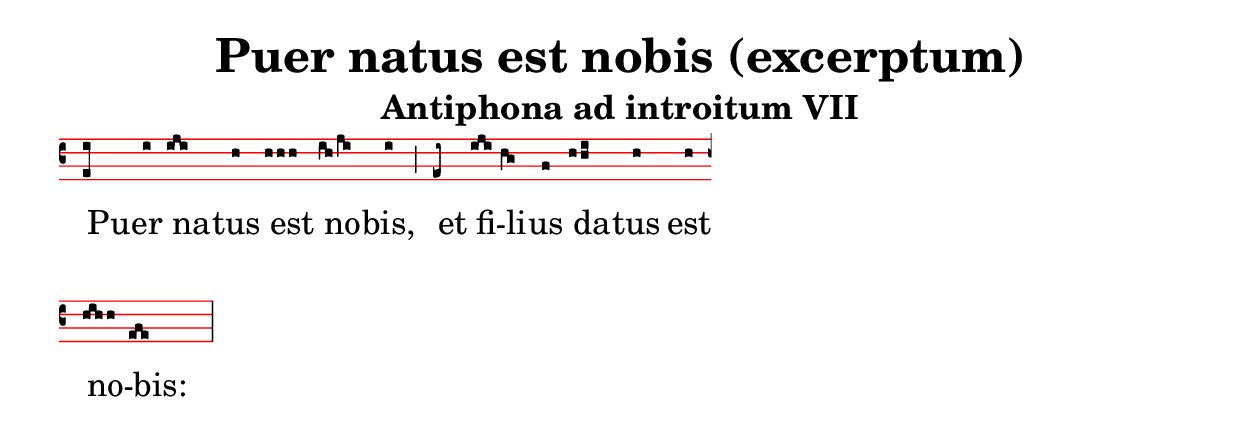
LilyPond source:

\version "2.3.22"
\header {
    title	= "Puer natus est nobis (excerptum)"
    subtitle	= "Antiphona ad introitum VII"
    texidoc = "

Demonstrate gregorian chant notation

This file pretty nicely demonstrates what still does
not work among ligatures: (i) horizontal spacing between ligatures and
lyrics aligment is broken; (ii) lily crashes when removing
Stem_engraver, but still using Slur_engraver (this is useful needed
for the \oldaddlyrics feature when no slurs are to be typeset); (iii)
episem causes a parse error (this used to work a while ago); (iv)
support for augmentum dots is missing; (v) accidentals must be placed
before the ligature (not demonstrated in this example)."

}

#(set-global-staff-size 26)
\include "gregorian-init.ly"

%%% N.B.: Yes, I know, the formatting of the following looks awful,
%%% but this is intentional for editorial purposes (simplifies some
%%% global search/replace operations in emacs).

cantus = \context VaticanaVoice = "cantus"  {
  \[ g4\melisma %%% Pu-
    \pes
    d'\melismaEnd
  \]
  d'		%%% er
  \[ d'\melisma %%% na-
    \pes e' \flexa
    d'\melismaEnd
  \]
  c'		%%% tus
  \[ c'\melisma %%% est
    c'
    c'\melismaEnd
  \]
  \[ d'\melisma %%% no-
    \flexa c' e' \flexa
    d'\melismaEnd
  \]
  d'            %%% bis,
  \divisioMaior
  \[ g\melisma %%% et
    \pes \deminutum
    d'\melismaEnd
  \]
  \[ d'\melisma %%% fi-
    \pes e' \flexa
    d'\melismaEnd
  \]
  \[ c'\melisma %%% li-
    \flexa
    b\melismaEnd
  \]
  a		%%% us
  \[ c'\melisma %%% da-
    c' \pes
    d'\melismaEnd
  \]
  c'		%%% tus-
  c'		%%% est
  \[ c'\melisma %%% no-
    \pes d' \flexa c'
    c'\melismaEnd
  \]
  \[ g\melisma %%% bis:
    \pes a \flexa
    g\melismaEnd
  \]
  \divisioMaxima
}

verba = \context Lyrics = "verba" \lyricmode {
  Pu -- er na -- tus est no -- bis,
  et fi -- li -- us da -- tus est no -- bis:
}

\paper  {
    linethickness = \staffspace / 7.0
}

\score {
  <<
    \cantus
    \lyricsto "cantus" \verba
  >>
  \layout {
    linewidth = 137.0\mm
    width = 137.0\mm
    indent = 0.0
    raggedright = ##t
    packed = ##t
    \context {
      \Score
      \remove Bar_number_engraver
%     \override SpacingSpanner #'spacing-increment = #0.5
      timing = ##f

      % Maybe don't do this except for transcription -- it may produce
      % additional space
      barAlways = ##t
%     skipBars = ##t
    }
  }
}
